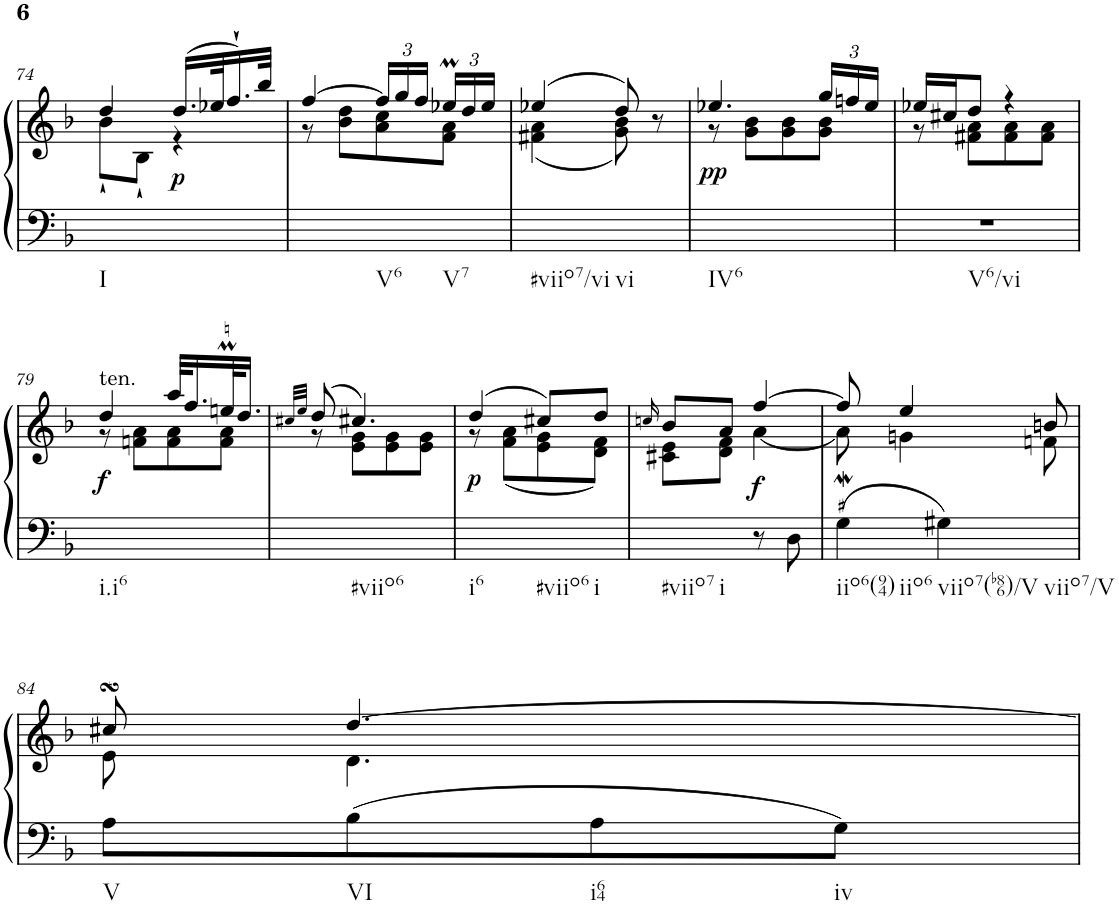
**kern	**kern	**dynam
*part1	*part1	*part1
*staff2	*staff1	*staff1/2
*I"Harpsichord	*	*
*I'Hch.	*	*
!!LO:PB:g=z
*clefF4	*clefG2	*
*k[b-]	*k[b-]	*
*M2/4	*M2/4	*
=74	=74	=74
*	*^	*
2ryy	4dd/	8b-`\L	.
.	.	8B-`\J	.
!	!	!	!LO:DY:b
.	(>16.dd/LL	4r	p
.	32ee-X/K	.	.
.	16.ff`/)	.	.
.	32bb-/JJk	.	.
=75	=75	=75	=75
2ryy	[4ff/	8r	.
.	.	8b-\ 8dd\L	.
*	*Xbrackettup	*	*
.	24ff/LL]	8a\ 8cc\	.
.	24gg/	.	.
.	24ff/JJ	.	.
.	24ee-XM/LL	8f\ 8a\J	.
.	24dd/	.	.
.	24ee-/JJ	.	.
=76	=76	=76	=76
2ryy	(>4ee-X/	(<4f#X\ 4a\	.
.	8dd/)	8g\ 8b-\)	.
.	8r	8ryy	.
=77	=77	=77	=77
!	!	!	!LO:DY:b
2ryy	4.ee-X/	8r	pp
.	.	8g\ 8b-\L	.
.	.	8g\ 8b-\	.
.	24gg/LL	8g\ 8b-\J	.
.	24ffn/	.	.
.	24ee-/JJ	.	.
=78	=78	=78	=78
2r	16ee-X/LL	8r	.
.	16cc#X/J	.	.
.	8dd/J	8f#X\ 8a\L	.
.	4r	8f#\ 8a\	.
.	.	8f#\ 8a\J	.
!!LO:LB:g=z	!!
=79	=79	=79	=79
!	!LO:TX:a:t=ten.	!	!
!	!	!	!LO:DY:b
2ryy	4dd/	8r	f
.	.	8fn\ 8a\L	.
.	32aa/KLL	8f\ 8a\	.
.	16.ff/	.	.
.	32eenm/K	8f\ 8a\J	.
.	16.dd/JJ	.	.
=80	=80	=80	=80
.	32qcc#X/LLL	.	.
.	32qee/JJJ	.	.
2ryy	(>8dd/	8r	.
.	4.cc#X/)	8e\ 8g\L	.
.	.	8e\ 8g\	.
.	.	8e\ 8g\J	.
=81	=81	=81	=81
!	!	!	!LO:DY:b
2ryy	(>4dd/	8r	p
.	.	(<8f\ 8a\L	.
.	8cc#X/L)	8e\ 8g\	.
.	8dd/J	8d\ 8f\J)	.
=82	=82	=82	=82
.	16qccn/	.	.
4ryy	8b-/L	8c#X\ 8e\L	.
.	8a/J	8d\ 8f\J	.
!	!	!	!LO:DY:b
8r	[4ff/	[4a\	f
8D\	.	.	.
=83	=83	=83	=83
4GW\	8ff/]	8a\]	.
.	4ee/	4gn\	.
4G#X\	.	.	.
.	8bn/	8fn\	.
!!LO:LB:g=z	!!
=84	=84	=84	=84
8A\L	8cc#XsSsS/	8e\	.
8B-\	[4.dd/	4.d\	.
8A\	.	.	.
8G\J	.	.	.
*	*v	*v	*
=	=	=
*-	*-	*-
